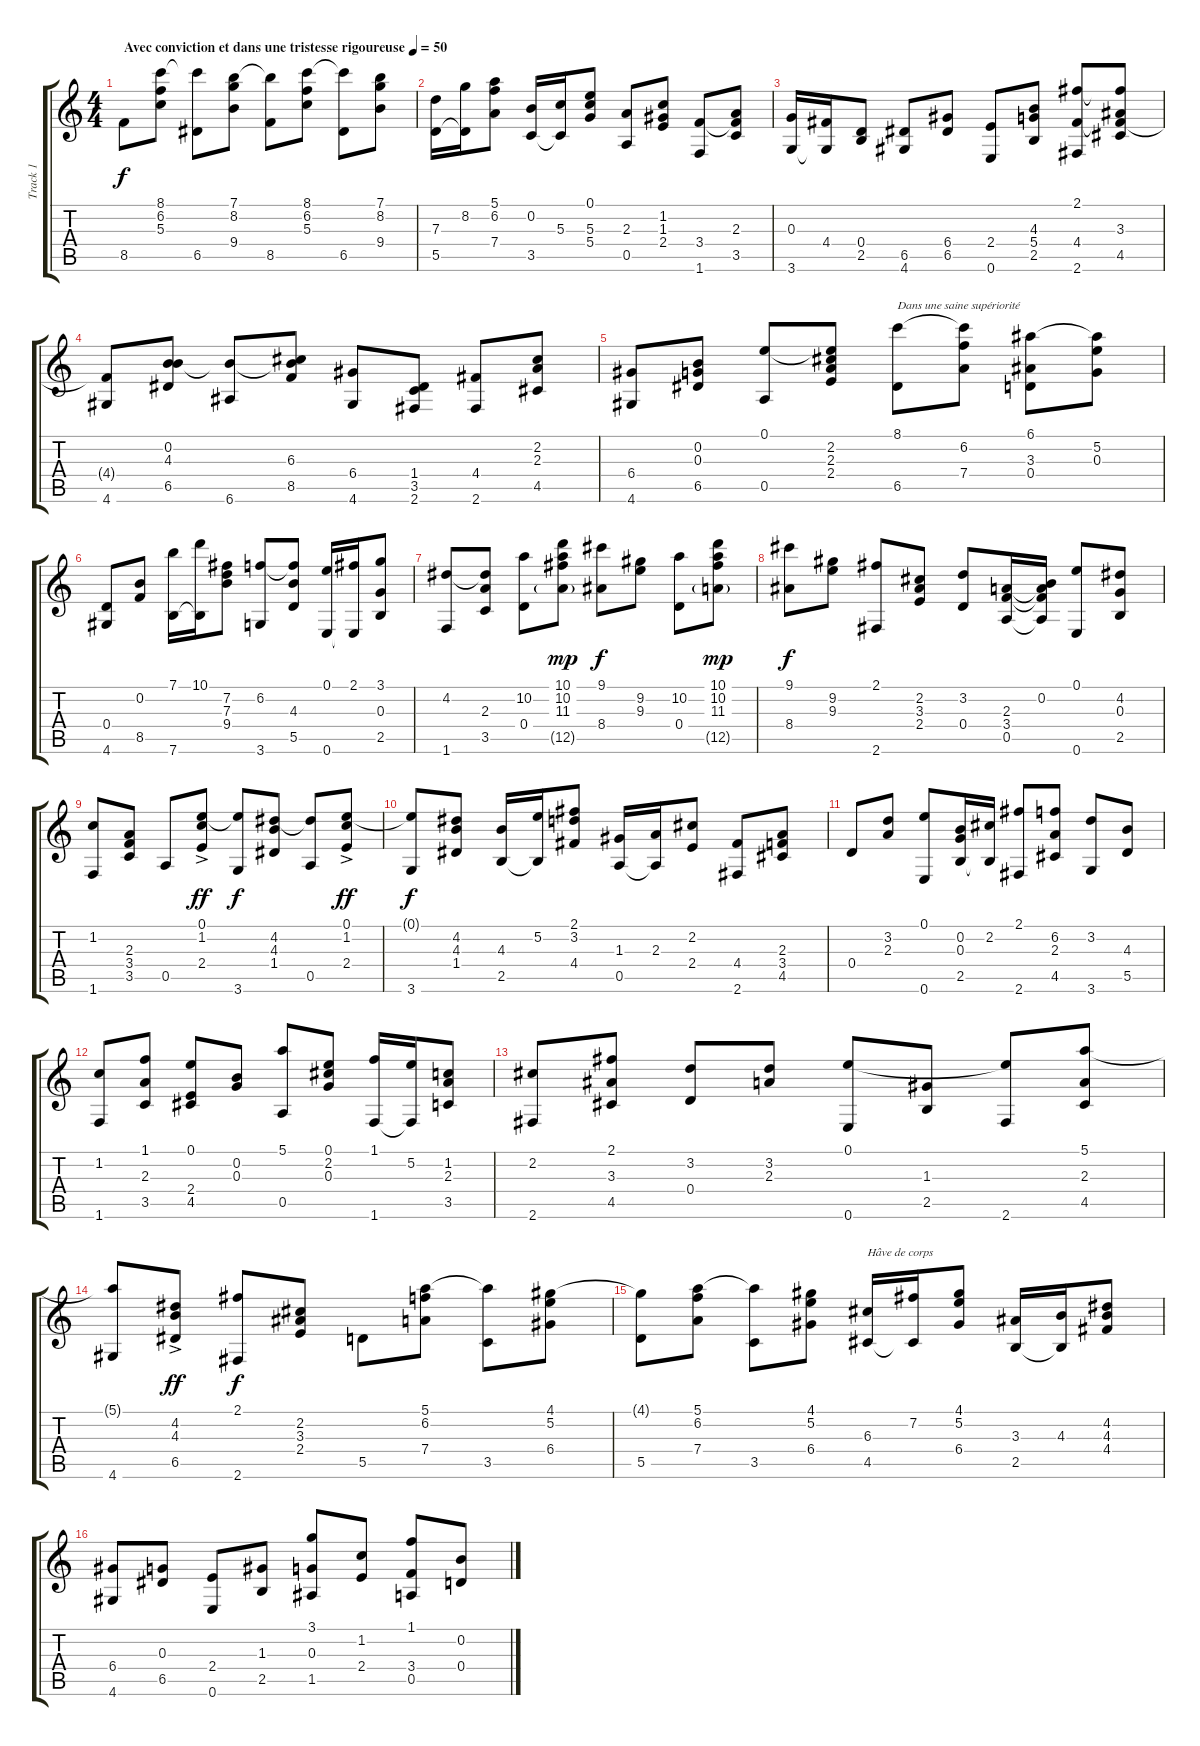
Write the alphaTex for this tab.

\track ("Track 1" "Track 1") {instrument acousticguitarnylon}
\staff {score tabs}
\tuning (E4 B3 G3 D3 A2 E2) {hide}
\ts (4 4)
\tempo (50 "Avec conviction et dans une tristesse rigoureuse")
\clef g2
\ks c
8.5.8{dy f instrument acousticguitarnylon} (8.1 6.2 5.3).8 (8.1{t} 6.5).8 (7.1 8.2 9.4).8 (7.1{t} 8.5).8 (8.1 6.2 5.3).8 (8.1{t} 6.5).8 (7.1 8.2 9.4).8 |
(7.3 5.5).16 (8.2 5.5{t}).16 (5.1 6.2 7.4).8 (0.2 3.5).16 (5.3 3.5{t}).16 (0.1 5.3 5.4).8 (2.3 0.5).8 (1.2 1.3 2.4).8 (3.4 1.6).8 (2.3 3.4{t} 3.5).8 |
(0.3 3.6).16 (4.4 3.6{t}).16 (0.4 2.5).8 (6.5 4.6).8 (6.4 6.5).8 (2.4 0.6).8 (4.3 5.4 2.5).8 (2.1 4.4 2.6).8 (2.1{t} 3.3 4.4{t} 4.5).8 |
(4.4{t} 4.6).8 (0.2 4.3 6.5).8 (0.2{t} 6.6).8 (0.2{t} 6.3 8.5).8 (6.4 4.6).8 (1.4 3.5 2.6).8 (4.4 2.6).8 (2.2 2.3 4.5).8 |
(6.4 4.6).8 (0.2 0.3 6.5).8 (0.1 0.5).8 (0.1{t} 2.2 2.3 2.4).8 (8.1 6.5).8{txt "Dans une saine supériorité"} (8.1{t} 6.2 7.4).8 (6.1 3.3 0.4).8 (6.1{t} 5.2 0.3).8 |
(0.4 4.6).8 (0.2 8.5).8 (7.1 7.6).16 (10.1 7.6{t}).16 (7.2 7.3 9.4).8 (6.2 3.6).8 (6.2{t} 4.3 5.5).8 (0.1 0.6).16 (2.1 0.6{t}).16 (3.1 0.3 2.5).8 |
(4.2 1.6).8 (4.2{t} 2.3 3.5).8 (10.2 0.4).8 (10.1 10.2 11.3 12.5{g}).8{dy mp} (9.1 8.4).8{dy f} (9.2 9.3).8 (10.2 0.4).8 (10.1 10.2 11.3 12.5{g}).8{dy mp} |
(9.1 8.4).8{dy f} (9.2 9.3).8 (2.1 2.6).8 (2.2 3.3 2.4).8 (3.2 0.4).8 (2.3 3.4 0.5).16 (0.2 2.3{t} 3.4{t} 0.5{t}).16 (0.1 0.6).8 (4.2 0.3 2.5).8 |
(1.2 1.6).8 (2.3 3.4 3.5).8 0.5.8 (0.1{ac} 1.2 2.4).8{dy ff} (0.1{t} 3.6).8{dy f} (4.2 4.3 1.4).8 (4.2{t} 0.5).8 (0.1{ac} 1.2 2.4).8{dy ff} |
(0.1{t} 3.6).8{dy f} (4.2 4.3 1.4).8 (4.3 2.5).16 (5.2 2.5{t}).16 (2.1 3.2 4.4).8 (1.3 0.5).16 (2.3 0.5{t}).16 (2.2 2.4).8 (4.4 2.6).8 (2.3 3.4 4.5).8 |
0.4.8 (3.2 2.3).8 (0.1 0.6).8 (0.2 0.3 2.5).16 (2.2 2.5{t}).16 (2.1 2.6).8 (6.2 2.3 4.5).8 (3.2 3.6).8 (4.3 5.5).8 |
(1.2 1.6).8 (1.1 2.3 3.5).8 (0.1 2.4 4.5).8 (0.2 0.3).8 (5.1 0.5).8 (0.1 2.2 0.3).8 (1.1 1.6).16 (5.2 1.6{t}).16 (1.2 2.3 3.5).8 |
(2.2 2.6).8 (2.1 3.3 4.5).8 (3.2 0.4).8 (3.2 2.3).8 (0.1 0.6).8 (1.3 2.5).8 (0.1{t} 2.6).8 (5.1 2.3 4.5).8 |
(5.1{t} 4.6).8 (4.2{ac} 4.3 6.5).8{dy ff} (2.1 2.6).8{dy f} (2.2 3.3 2.4).8 5.5.8 (5.1 6.2 7.4).8 (5.1{t} 3.5).8 (4.1 5.2 6.4).8 |
(4.1{t} 5.5).8 (5.1 6.2 7.4).8 (5.1{t} 3.5).8 (4.1 5.2 6.4).8 (6.3 4.5).16{txt "Hâve de corps"} (7.2 4.5{t}).16 (4.1 5.2 6.4).8 (3.3 2.5).16 (4.3 2.5{t}).16 (4.2 4.3 4.4).8 |
(6.4 4.6).8 (0.3 6.5).8 (2.4 0.6).8 (1.3 2.5).8 (3.1 0.3 1.5).8 (1.2 2.4).8 (1.1 3.4 0.5).8 (0.2 0.4).8
